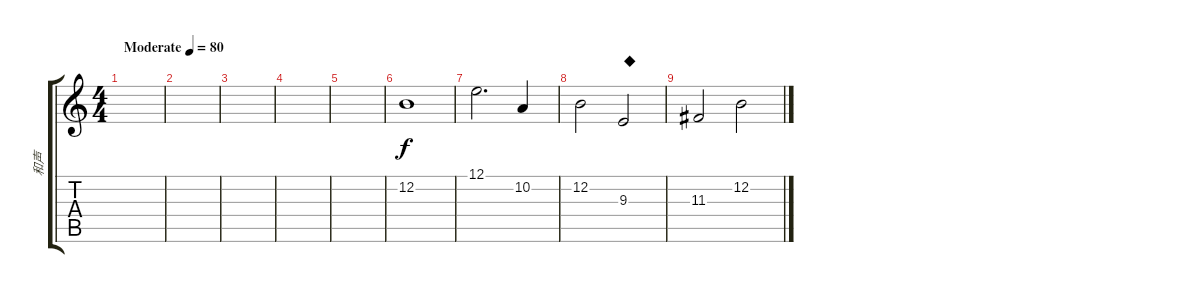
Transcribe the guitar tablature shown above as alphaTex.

\track ("和声" "和声") {instrument stringensemble2}
\staff {score tabs}
\tuning (E4 B3 G3 D3 A2 E2) {hide}
\ts (4 4)
\tempo (80 "Moderate")
\clef g2
\ks c
|
|
|
|
|
12.2.1 |
12.1.2{d} 10.2.4 |
12.2.2 9.3.2{txt "◆"} |
11.3.2 12.2.2
